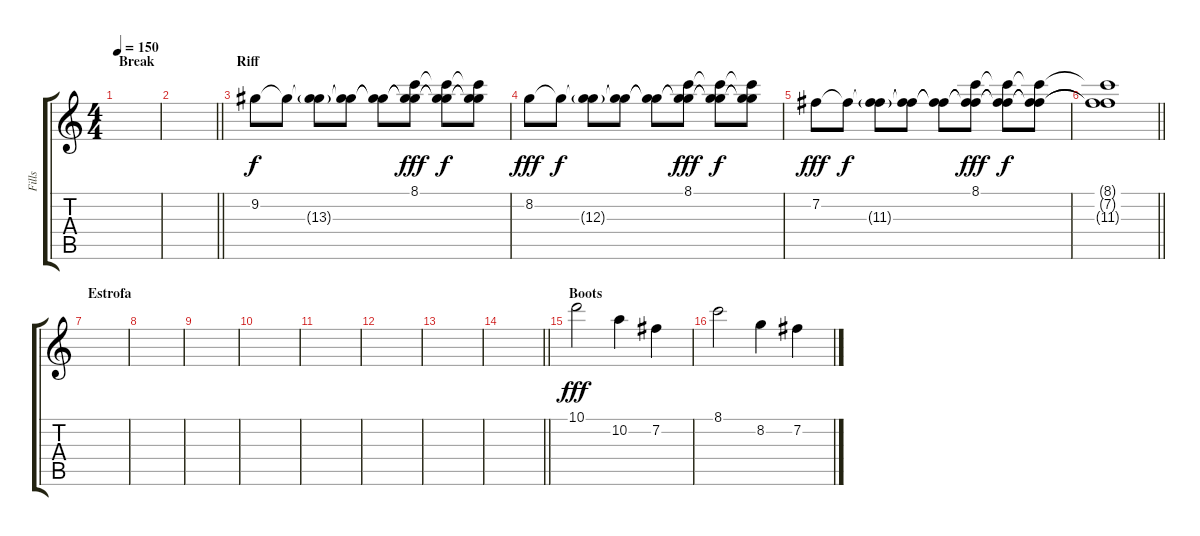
\track ("Fills" "Fills") {instrument overdrivenguitar}
\staff {score tabs}
\tuning (E4 B3 G3 D3 A2 E2) {hide}
\ts (4 4)
\section ("" "Break")
\tempo 150
\clef g2
\ks c
|
\barLineRight lightlight
|
\section ("" "Riff")
9.2.8 9.2{t}.8{dy f} (9.2{t} 13.3{g}).8 (9.2{t} 13.3{t}).8 (9.2{t} 13.3{t}).8 (8.1 9.2{t} 13.3{t}).8{dy fff} (8.1{t} 9.2{t} 13.3{t}).8{dy f} (8.1{t} 9.2{t} 13.3{t}).8 |
8.2.8{dy fff} 8.2{t}.8{dy f} (8.2{t} 12.3{g}).8 (8.2{t} 12.3{t}).8 (8.2{t} 12.3{t}).8 (8.1 8.2{t} 12.3{t}).8{dy fff} (8.1{t} 8.2{t} 12.3{t}).8{dy f} (8.1{t} 8.2{t} 12.3{t}).8 |
7.2.8{dy fff} 7.2{t}.8{dy f} (7.2{t} 11.3{g}).8 (7.2{t} 11.3{t}).8 (7.2{t} 11.3{t}).8 (8.1 7.2{t} 11.3{t}).8{dy fff} (8.1{t} 7.2{t} 11.3{t}).8{dy f} (8.1{t} 7.2{t} 11.3{t}).8 |
\barLineRight lightlight
(8.1{t} 7.2{t} 11.3{t}).1 |
\section ("" "Estrofa")
|
|
|
|
|
|
|
\barLineRight lightlight
|
\section ("" "Boots")
10.1.2{dy fff} 10.2.4 7.2.4 |
8.1.2 8.2.4 7.2.4
